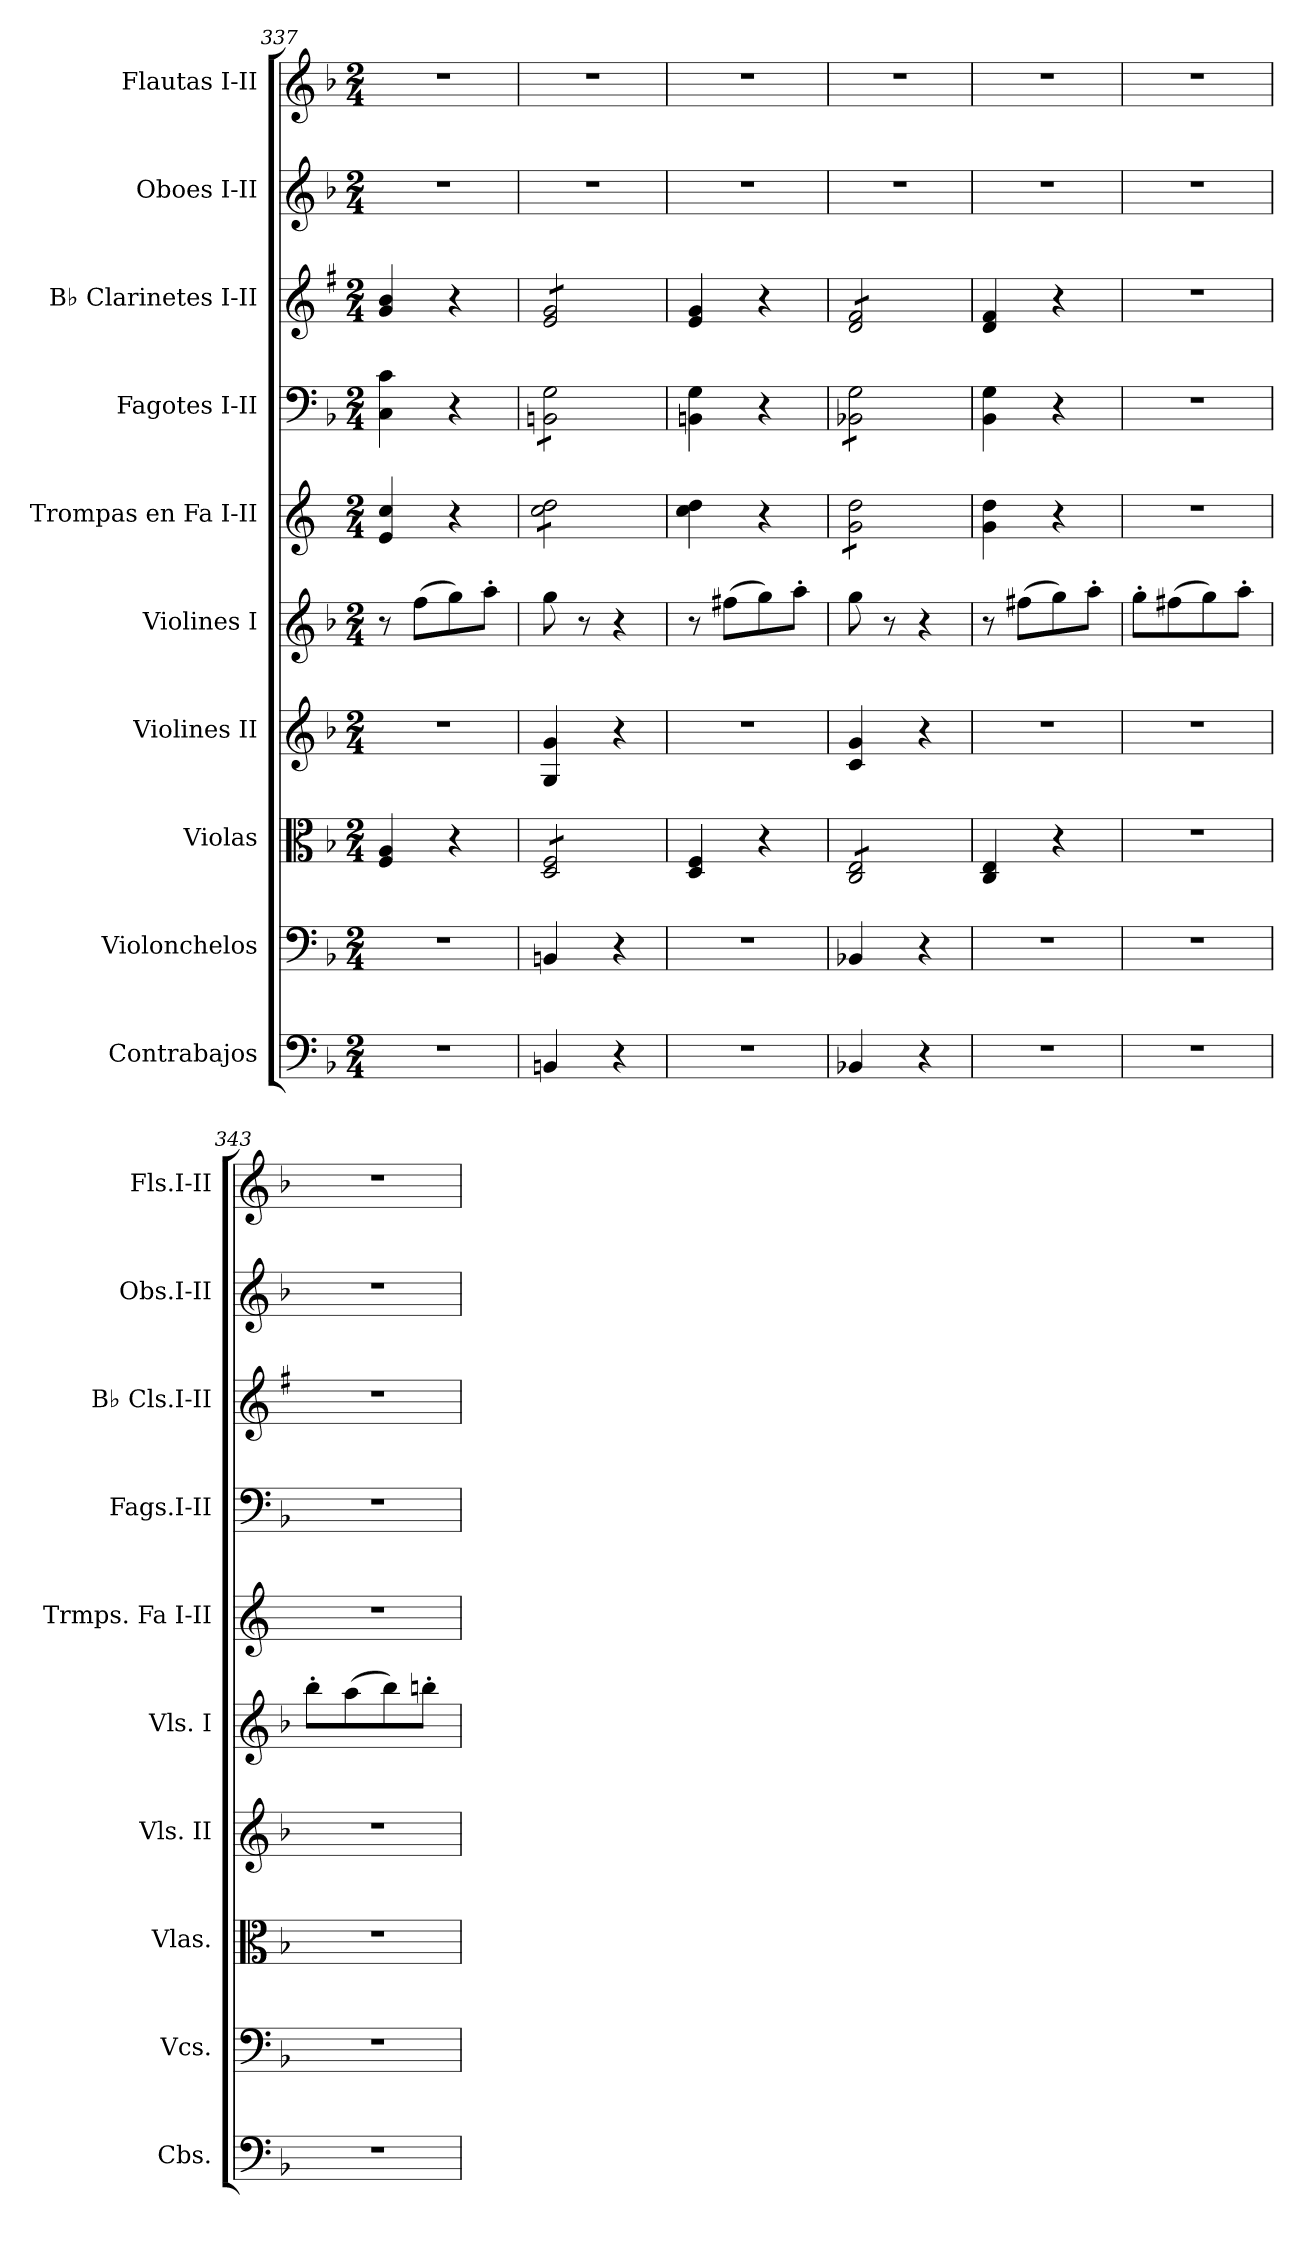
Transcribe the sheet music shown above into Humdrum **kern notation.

**kern	**kern	**kern	**kern	**kern	**kern	**kern	**kern	**kern	**kern
*part10	*part9	*part8	*part7	*part6	*part5	*part4	*part3	*part2	*part1
*staff10	*staff9	*staff8	*staff7	*staff6	*staff5	*staff4	*staff3	*staff2	*staff1
*I"Contrabajos	*I"Violonchelos	*I"Violas	*I"Violines II	*I"Violines I	*I"Trompas en Fa I-II	*I"Fagotes I-II	*I"B♭ Clarinetes I-II	*I"Oboes I-II	*I"Flautas I-II
*I'Cbs.	*I'Vcs.	*I'Vlas.	*I'Vls. II	*I'Vls. I	*I'Trmps. Fa I-II	*I'Fags.I-II	*I'B♭ Cls.I-II	*I'Obs.I-II	*I'Fls.I-II
*clefF4	*clefF4	*clefC3	*clefG2	*clefG2	*clefG2	*clefF4	*clefG2	*clefG2	*clefG2
*ITrd7c12	*	*	*	*	*ITrd4c7	*	*ITrd1c2	*	*
*k[b-]	*k[b-]	*k[b-]	*k[b-]	*k[b-]	*k[b-]	*k[b-]	*k[b-]	*k[b-]	*k[b-]
*M2/4	*M2/4	*M2/4	*M2/4	*M2/4	*M2/4	*M2/4	*M2/4	*M2/4	*M2/4
=337	=337	=337	=337	=337	=337	=337	=337	=337	=337
2r	2r	4F/ 4A/	2r	8r	4A/ 4f/	4C\ 4c\	4f/ 4a/	2r	2r
.	.	.	.	(8ff\L	.	.	.	.	.
.	.	4r	.	8gg\)	4r	4r	4r	.	.
.	.	.	.	8aa'\J	.	.	.	.	.
=338	=338	=338	=338	=338	=338	=338	=338	=338	=338
*	*	*tremolo	*	*	*	*	*	*	*
*	*	*	*	*	*tremolo	*	*	*	*
*	*	*	*	*	*	*tremolo	*	*	*
*	*	*	*	*	*	*	*tremolo	*	*
4BBBn/	4BBn/	12D/ 12F/L	4G/ 4g/	8gg\	12f\ 12g\L	12BBn\ 12G\L	12d/ 12f/L	2r	2r
.	.	12D/ 12F/	.	.	12f\ 12g\	12BBn\ 12G\	12d/ 12f/	.	.
.	.	.	.	8r	.	.	.	.	.
.	.	12D/ 12F/	.	.	12f\ 12g\	12BBn\ 12G\	12d/ 12f/	.	.
4r	4r	12D/ 12F/	4r	4r	12f\ 12g\	12BBn\ 12G\	12d/ 12f/	.	.
.	.	12D/ 12F/	.	.	12f\ 12g\	12BBn\ 12G\	12d/ 12f/	.	.
.	.	12D/ 12F/J	.	.	12f\ 12g\J	12BBn\ 12G\J	12d/ 12f/J	.	.
*	*	*	*	*	*	*	*Xtremolo	*	*
*	*	*	*	*	*	*Xtremolo	*	*	*
*	*	*	*	*	*Xtremolo	*	*	*	*
*	*	*Xtremolo	*	*	*	*	*	*	*
=339	=339	=339	=339	=339	=339	=339	=339	=339	=339
2r	2r	4D/ 4F/	2r	8r	4f\ 4g\	4BBn\ 4G\	4d/ 4f/	2r	2r
.	.	.	.	(8ff#X\L	.	.	.	.	.
.	.	4r	.	8gg\)	4r	4r	4r	.	.
.	.	.	.	8aa'\J	.	.	.	.	.
=340	=340	=340	=340	=340	=340	=340	=340	=340	=340
*	*	*tremolo	*	*	*	*	*	*	*
*	*	*	*	*	*tremolo	*	*	*	*
*	*	*	*	*	*	*tremolo	*	*	*
*	*	*	*	*	*	*	*tremolo	*	*
4BBB-X/	4BB-X/	12C/ 12E/L	4c/ 4g/	8gg\	12c\ 12g\L	12BB-X\ 12G\L	12c/ 12e/L	2r	2r
.	.	12C/ 12E/	.	.	12c\ 12g\	12BB-X\ 12G\	12c/ 12e/	.	.
.	.	.	.	8r	.	.	.	.	.
.	.	12C/ 12E/	.	.	12c\ 12g\	12BB-X\ 12G\	12c/ 12e/	.	.
4r	4r	12C/ 12E/	4r	4r	12c\ 12g\	12BB-X\ 12G\	12c/ 12e/	.	.
.	.	12C/ 12E/	.	.	12c\ 12g\	12BB-X\ 12G\	12c/ 12e/	.	.
.	.	12C/ 12E/J	.	.	12c\ 12g\J	12BB-X\ 12G\J	12c/ 12e/J	.	.
*	*	*	*	*	*	*	*Xtremolo	*	*
*	*	*	*	*	*	*Xtremolo	*	*	*
*	*	*	*	*	*Xtremolo	*	*	*	*
*	*	*Xtremolo	*	*	*	*	*	*	*
!!LO:PB:g=z
=341	=341	=341	=341	=341	=341	=341	=341	=341	=341
2r	2r	4C/ 4E/	2r	8r	4c\ 4g\	4BB-\ 4G\	4c/ 4e/	2r	2r
.	.	.	.	(8ff#X\L	.	.	.	.	.
.	.	4r	.	8gg\)	4r	4r	4r	.	.
.	.	.	.	8aa'\J	.	.	.	.	.
=342	=342	=342	=342	=342	=342	=342	=342	=342	=342
2r	2r	2r	2r	8gg'\L	2r	2r	2r	2r	2r
.	.	.	.	(8ff#X\	.	.	.	.	.
.	.	.	.	8gg\)	.	.	.	.	.
.	.	.	.	8aa'\J	.	.	.	.	.
=343	=343	=343	=343	=343	=343	=343	=343	=343	=343
2r	2r	2r	2r	8bb-'\L	2r	2r	2r	2r	2r
.	.	.	.	(8aa\	.	.	.	.	.
.	.	.	.	8bb-\)	.	.	.	.	.
.	.	.	.	8bbn'\J	.	.	.	.	.
=	=	=	=	=	=	=	=	=	=
*-	*-	*-	*-	*-	*-	*-	*-	*-	*-
